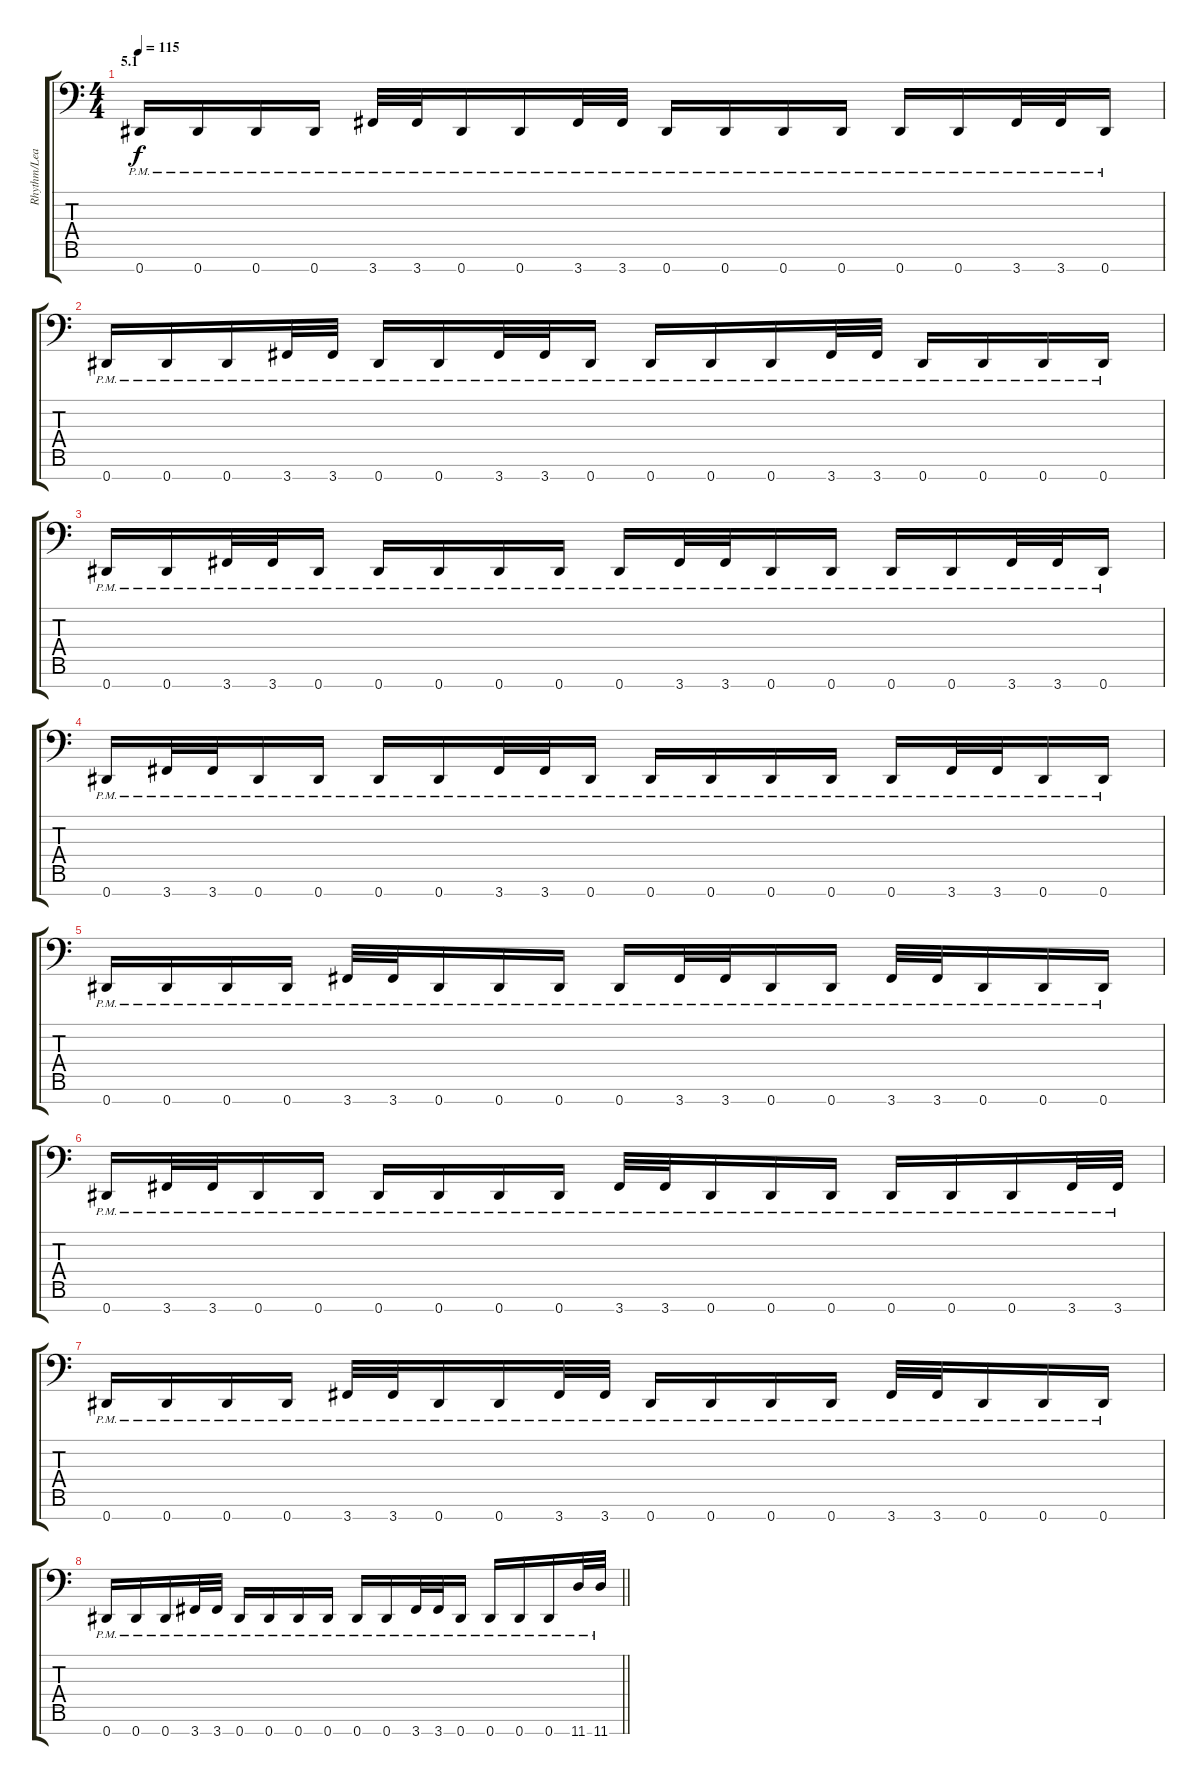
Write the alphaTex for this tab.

\track ("Rhythm/Lead" "Rhythm/Lea") {instrument distortionguitar}
\staff {score tabs}
\tuning (Ab3 Eb3 B2 Gb2 Db2 Ab1 Eb1) {hide}
\ts (4 4)
\section ("" "5.1")
\tempo 115
\clef f4
\ks c
0.7{pm}.16{dy f} 0.7{pm}.16 0.7{pm}.16 0.7{pm}.16 3.7{pm}.32 3.7{pm}.32 0.7{pm}.16 0.7{pm}.16 3.7{pm}.32 3.7{pm}.32 0.7{pm}.16 0.7{pm}.16 0.7{pm}.16 0.7{pm}.16 0.7{pm}.16 0.7{pm}.16 3.7{pm}.32 3.7{pm}.32 0.7{pm}.16 |
0.7{pm}.16 0.7{pm}.16 0.7{pm}.16 3.7{pm}.32 3.7{pm}.32 0.7{pm}.16 0.7{pm}.16 3.7{pm}.32 3.7{pm}.32 0.7{pm}.16 0.7{pm}.16 0.7{pm}.16 0.7{pm}.16 3.7{pm}.32 3.7{pm}.32 0.7{pm}.16 0.7{pm}.16 0.7{pm}.16 0.7{pm}.16 |
0.7{pm}.16 0.7{pm}.16 3.7{pm}.32 3.7{pm}.32 0.7{pm}.16 0.7{pm}.16 0.7{pm}.16 0.7{pm}.16 0.7{pm}.16 0.7{pm}.16 3.7{pm}.32 3.7{pm}.32 0.7{pm}.16 0.7{pm}.16 0.7{pm}.16 0.7{pm}.16 3.7{pm}.32 3.7{pm}.32 0.7{pm}.16 |
0.7{pm}.16 3.7{pm}.32 3.7{pm}.32 0.7{pm}.16 0.7{pm}.16 0.7{pm}.16 0.7{pm}.16 3.7{pm}.32 3.7{pm}.32 0.7{pm}.16 0.7{pm}.16 0.7{pm}.16 0.7{pm}.16 0.7{pm}.16 0.7{pm}.16 3.7{pm}.32 3.7{pm}.32 0.7{pm}.16 0.7{pm}.16 |
0.7{pm}.16 0.7{pm}.16 0.7{pm}.16 0.7{pm}.16 3.7{pm}.32 3.7{pm}.32 0.7{pm}.16 0.7{pm}.16 0.7{pm}.16 0.7{pm}.16 3.7{pm}.32 3.7{pm}.32 0.7{pm}.16 0.7{pm}.16 3.7{pm}.32 3.7{pm}.32 0.7{pm}.16 0.7{pm}.16 0.7{pm}.16 |
0.7{pm}.16 3.7{pm}.32 3.7{pm}.32 0.7{pm}.16 0.7{pm}.16 0.7{pm}.16 0.7{pm}.16 0.7{pm}.16 0.7{pm}.16 3.7{pm}.32 3.7{pm}.32 0.7{pm}.16 0.7{pm}.16 0.7{pm}.16 0.7{pm}.16 0.7{pm}.16 0.7{pm}.16 3.7{pm}.32 3.7{pm}.32 |
0.7{pm}.16 0.7{pm}.16 0.7{pm}.16 0.7{pm}.16 3.7{pm}.32 3.7{pm}.32 0.7{pm}.16 0.7{pm}.16 3.7{pm}.32 3.7{pm}.32 0.7{pm}.16 0.7{pm}.16 0.7{pm}.16 0.7{pm}.16 3.7{pm}.32 3.7{pm}.32 0.7{pm}.16 0.7{pm}.16 0.7{pm}.16 |
\barLineRight lightlight
0.7{pm}.16 0.7{pm}.16 0.7{pm}.16 3.7{pm}.32 3.7{pm}.32 0.7{pm}.16 0.7{pm}.16 0.7{pm}.16 0.7{pm}.16 0.7{pm}.16 0.7{pm}.16 3.7{pm}.32 3.7{pm}.32 0.7{pm}.16 0.7{pm}.16 0.7{pm}.16 0.7{pm}.16 11.7{pm}.32 11.7{pm}.32
